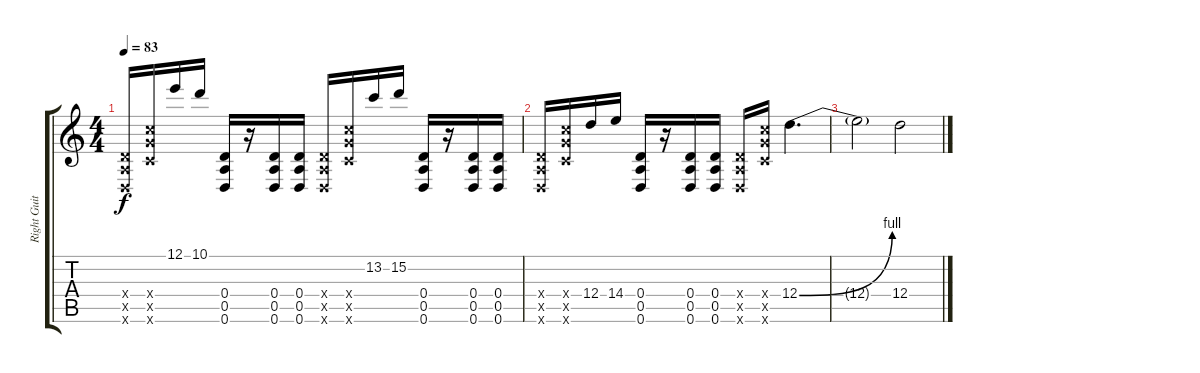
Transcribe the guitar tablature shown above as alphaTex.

\track ("Right Guitar" "Right Guit") {instrument overdrivenguitar}
\staff {score tabs}
\tuning (E4 B3 G3 D3 A2 D2) {hide}
\ts (4 4)
\tempo 83
\clef g2
\ks c
(0.4{x} 0.5{x} 0.6{x}).16{dy f} (10.4{x} 10.5{x} 10.6{x}).16 12.1.16 10.1.16 (0.4 0.5 0.6).16 r.16 (0.4 0.5 0.6).16 (0.4 0.5 0.6).16 (0.4{x} 0.5{x} 0.6{x}).16 (10.4{x} 10.5{x} 10.6{x}).16 13.2.16 15.2.16 (0.4 0.5 0.6).16 r.16 (0.4 0.5 0.6).16 (0.4 0.5 0.6).16 |
(0.4{x} 0.5{x} 0.6{x}).16 (10.4{x} 10.5{x} 10.6{x}).16 12.4.16 14.4.16 (0.4 0.5 0.6).16 r.16 (0.4 0.5 0.6).16 (0.4 0.5 0.6).16 (0.4{x} 0.5{x} 0.6{x}).16 (10.4{x} 10.5{x} 10.6{x}).16 12.4{be (bend 0 0 60 4)}.4{d} |
12.4{t}.2 12.4.2
